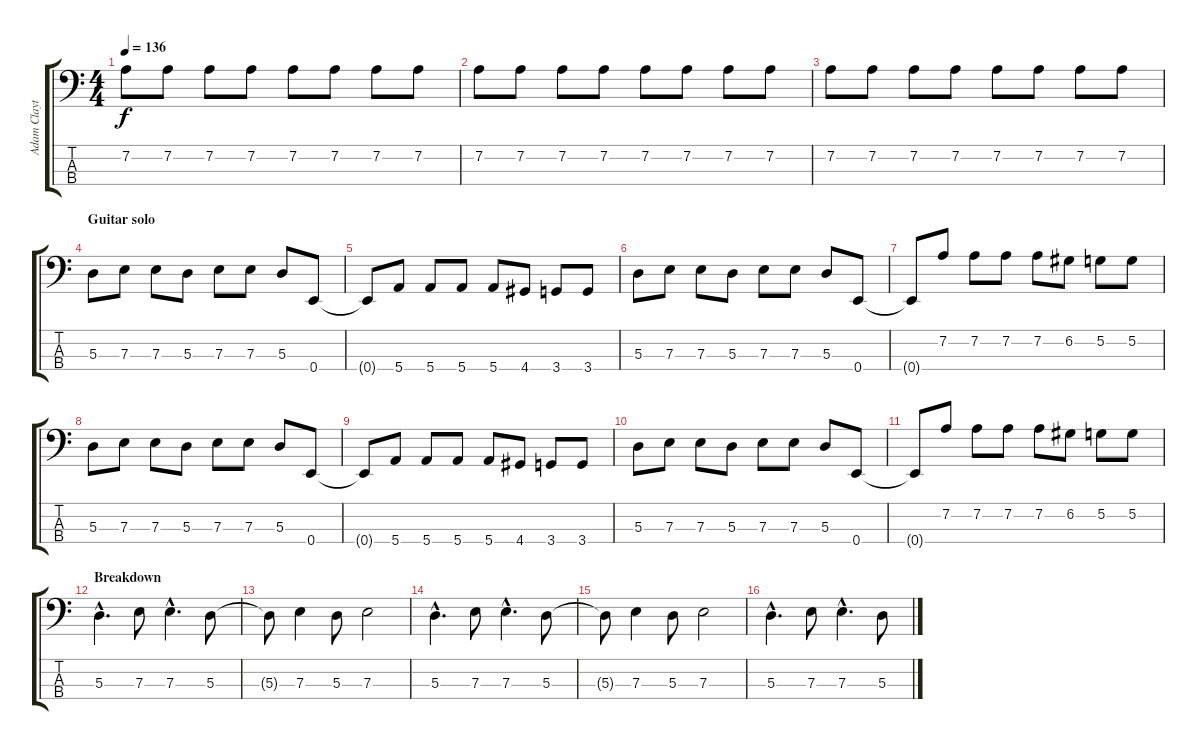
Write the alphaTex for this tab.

\track ("Adam Clayton" "Adam Clayt") {instrument acousticguitarnylon}
\staff {score tabs}
\tuning (G2 D2 A1 E1) {hide}
\ts (4 4)
\tempo 136
\clef f4
\ks c
7.2.8{dy f} 7.2.8 7.2.8 7.2.8 7.2.8 7.2.8 7.2.8 7.2.8 |
7.2.8 7.2.8 7.2.8 7.2.8 7.2.8 7.2.8 7.2.8 7.2.8 |
7.2.8 7.2.8 7.2.8 7.2.8 7.2.8 7.2.8 7.2.8 7.2.8 |
\section ("" "Guitar solo")
5.3.8 7.3.8 7.3.8 5.3.8 7.3.8 7.3.8 5.3.8 0.4.8 |
0.4{t}.8 5.4.8 5.4.8 5.4.8 5.4.8 4.4.8 3.4.8 3.4.8 |
5.3.8 7.3.8 7.3.8 5.3.8 7.3.8 7.3.8 5.3.8 0.4.8 |
0.4{t}.8 7.2.8 7.2.8 7.2.8 7.2.8 6.2.8 5.2.8 5.2.8 |
5.3.8 7.3.8 7.3.8 5.3.8 7.3.8 7.3.8 5.3.8 0.4.8 |
0.4{t}.8 5.4.8 5.4.8 5.4.8 5.4.8 4.4.8 3.4.8 3.4.8 |
5.3.8 7.3.8 7.3.8 5.3.8 7.3.8 7.3.8 5.3.8 0.4.8 |
0.4{t}.8 7.2.8 7.2.8 7.2.8 7.2.8 6.2.8 5.2.8 5.2.8 |
\section ("" "Breakdown")
5.3{hac}.4{d} 7.3.8 7.3{hac}.4{d} 5.3.8 |
5.3{t}.8 7.3.4 5.3.8 7.3.2 |
5.3{hac}.4{d} 7.3.8 7.3{hac}.4{d} 5.3.8 |
5.3{t}.8 7.3.4 5.3.8 7.3.2 |
5.3{hac}.4{d} 7.3.8 7.3{hac}.4{d} 5.3.8
